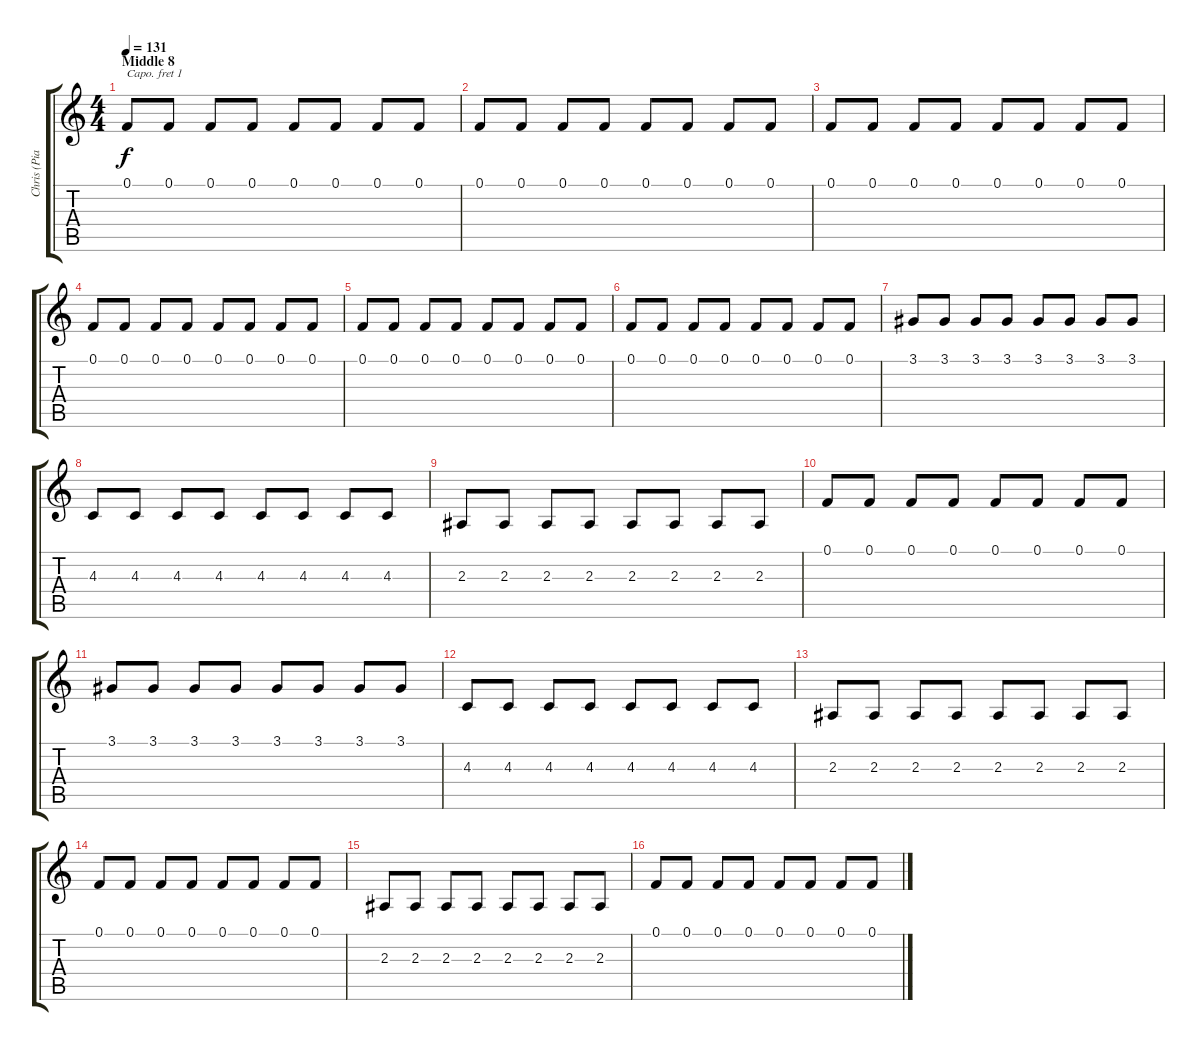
\track ("Chris (Piano) Capo 1st Fret" "Chris (Pia") {instrument acousticgrandpiano}
\staff {score tabs}
\capo 1
\tuning (E4 B3 G3 D3 A2 E2) {hide}
\ts (4 4)
\section ("" "Middle 8")
\tempo 131
\clef g2
\ks c
0.1.8{dy f} 0.1.8 0.1.8 0.1.8 0.1.8 0.1.8 0.1.8 0.1.8 |
0.1.8 0.1.8 0.1.8 0.1.8 0.1.8 0.1.8 0.1.8 0.1.8 |
0.1.8 0.1.8 0.1.8 0.1.8 0.1.8 0.1.8 0.1.8 0.1.8 |
0.1.8 0.1.8 0.1.8 0.1.8 0.1.8 0.1.8 0.1.8 0.1.8 |
0.1.8 0.1.8 0.1.8 0.1.8 0.1.8 0.1.8 0.1.8 0.1.8 |
0.1.8 0.1.8 0.1.8 0.1.8 0.1.8 0.1.8 0.1.8 0.1.8 |
3.1.8 3.1.8 3.1.8 3.1.8 3.1.8 3.1.8 3.1.8 3.1.8 |
4.3.8 4.3.8 4.3.8 4.3.8 4.3.8 4.3.8 4.3.8 4.3.8 |
2.3.8 2.3.8 2.3.8 2.3.8 2.3.8 2.3.8 2.3.8 2.3.8 |
0.1.8 0.1.8 0.1.8 0.1.8 0.1.8 0.1.8 0.1.8 0.1.8 |
3.1.8 3.1.8 3.1.8 3.1.8 3.1.8 3.1.8 3.1.8 3.1.8 |
4.3.8 4.3.8 4.3.8 4.3.8 4.3.8 4.3.8 4.3.8 4.3.8 |
2.3.8 2.3.8 2.3.8 2.3.8 2.3.8 2.3.8 2.3.8 2.3.8 |
0.1.8 0.1.8 0.1.8 0.1.8 0.1.8 0.1.8 0.1.8 0.1.8 |
2.3.8 2.3.8 2.3.8 2.3.8 2.3.8 2.3.8 2.3.8 2.3.8 |
0.1.8 0.1.8 0.1.8 0.1.8 0.1.8 0.1.8 0.1.8 0.1.8
